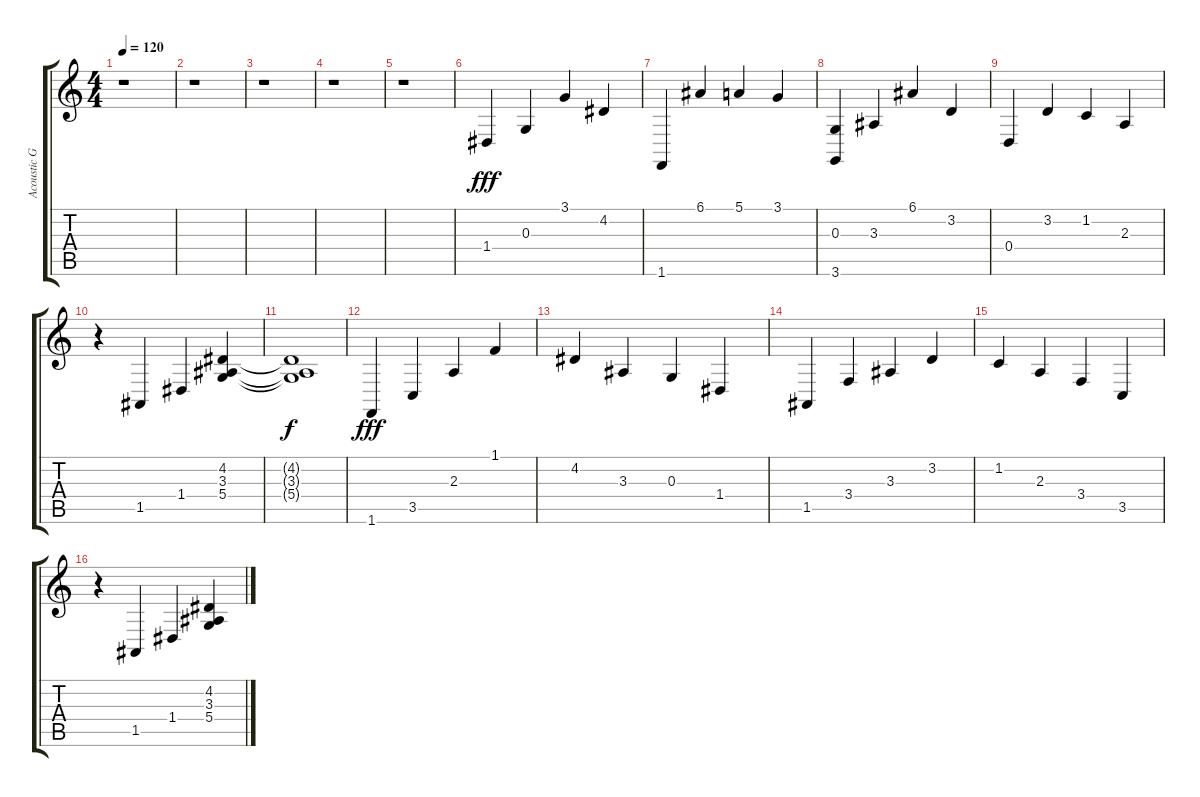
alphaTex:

\track ("Acoustic Grand Piano" "Acoustic G") {instrument acousticgrandpiano}
\staff {score tabs}
\tuning (E4 B3 G3 D3 A2 E2) {hide}
\ts (4 4)
\tempo 120
\clef g2
\ks c
r.1{dy fff} |
r.1 |
r.1 |
r.1 |
r.1 |
1.4.4 0.3.4 3.1.4 4.2.4 |
1.6.4 6.1.4 5.1.4 3.1.4 |
(0.3 3.6).4 3.3.4 6.1.4 3.2.4 |
0.4.4 3.2.4 1.2.4 2.3.4 |
r.4 1.5.4 1.4.4 (4.2 3.3 5.4).4 |
(4.2{t} 3.3{t} 5.4{t}).1{dy f} |
1.6.4{dy fff} 3.5.4 2.3.4 1.1.4 |
4.2.4 3.3.4 0.3.4 1.4.4 |
1.5.4 3.4.4 3.3.4 3.2.4 |
1.2.4 2.3.4 3.4.4 3.5.4 |
r.4 1.5.4 1.4.4 (4.2 3.3 5.4).4
